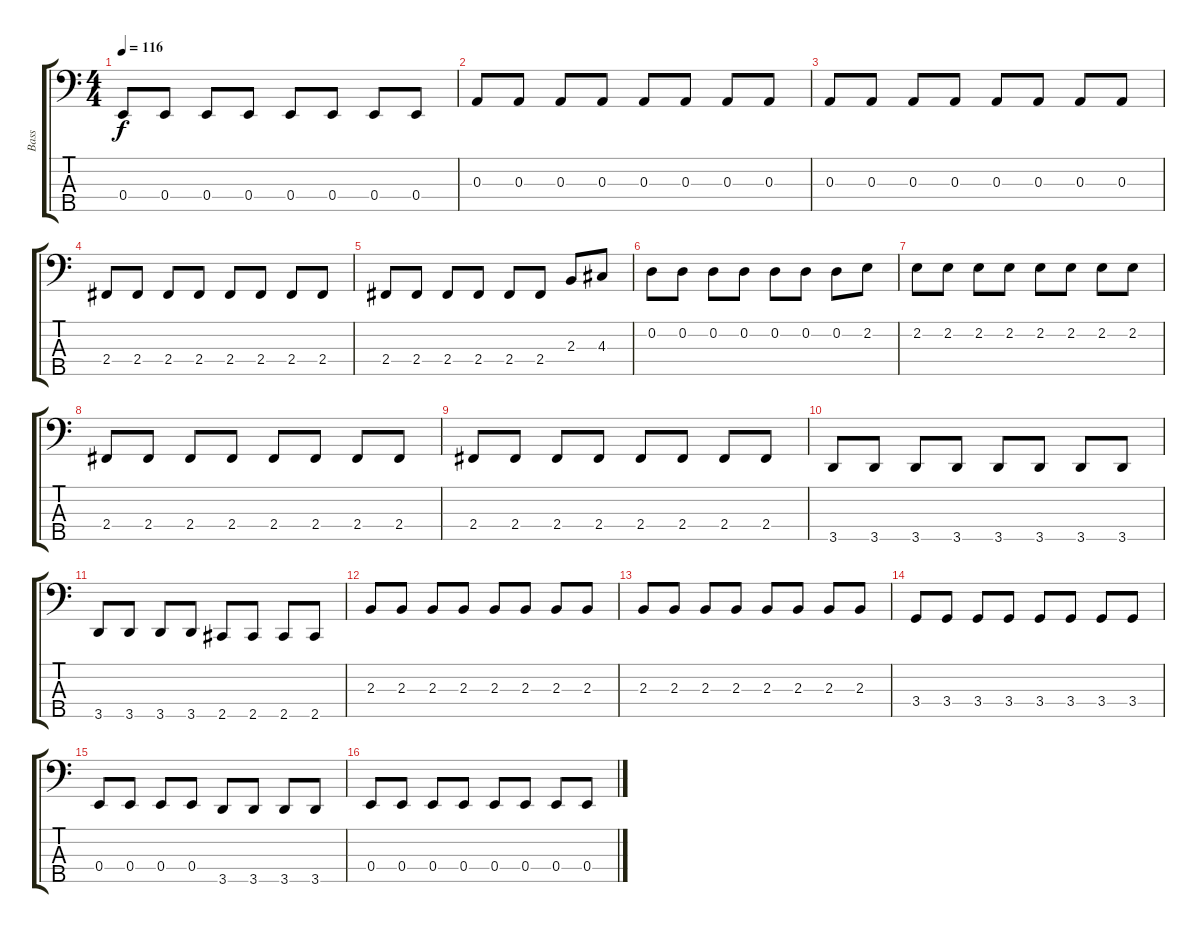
\track ("Bass" "Bass") {instrument electricbasspick}
\staff {score tabs}
\tuning (G2 D2 A1 E1 B0) {hide}
\ts (4 4)
\tempo 116
\clef f4
\ks c
0.4.8{dy f} 0.4.8 0.4.8 0.4.8 0.4.8 0.4.8 0.4.8 0.4.8 |
0.3.8 0.3.8 0.3.8 0.3.8 0.3.8 0.3.8 0.3.8 0.3.8 |
0.3.8 0.3.8 0.3.8 0.3.8 0.3.8 0.3.8 0.3.8 0.3.8 |
2.4.8 2.4.8 2.4.8 2.4.8 2.4.8 2.4.8 2.4.8 2.4.8 |
2.4.8 2.4.8 2.4.8 2.4.8 2.4.8 2.4.8 2.3.8 4.3.8 |
0.2.8 0.2.8 0.2.8 0.2.8 0.2.8 0.2.8 0.2.8 2.2.8 |
2.2.8 2.2.8 2.2.8 2.2.8 2.2.8 2.2.8 2.2.8 2.2.8 |
2.4.8 2.4.8 2.4.8 2.4.8 2.4.8 2.4.8 2.4.8 2.4.8 |
2.4.8 2.4.8 2.4.8 2.4.8 2.4.8 2.4.8 2.4.8 2.4.8 |
3.5.8 3.5.8 3.5.8 3.5.8 3.5.8 3.5.8 3.5.8 3.5.8 |
3.5.8 3.5.8 3.5.8 3.5.8 2.5.8 2.5.8 2.5.8 2.5.8 |
2.3.8 2.3.8 2.3.8 2.3.8 2.3.8 2.3.8 2.3.8 2.3.8 |
2.3.8 2.3.8 2.3.8 2.3.8 2.3.8 2.3.8 2.3.8 2.3.8 |
3.4.8 3.4.8 3.4.8 3.4.8 3.4.8 3.4.8 3.4.8 3.4.8 |
0.4.8 0.4.8 0.4.8 0.4.8 3.5.8 3.5.8 3.5.8 3.5.8 |
0.4.8 0.4.8 0.4.8 0.4.8 0.4.8 0.4.8 0.4.8 0.4.8
